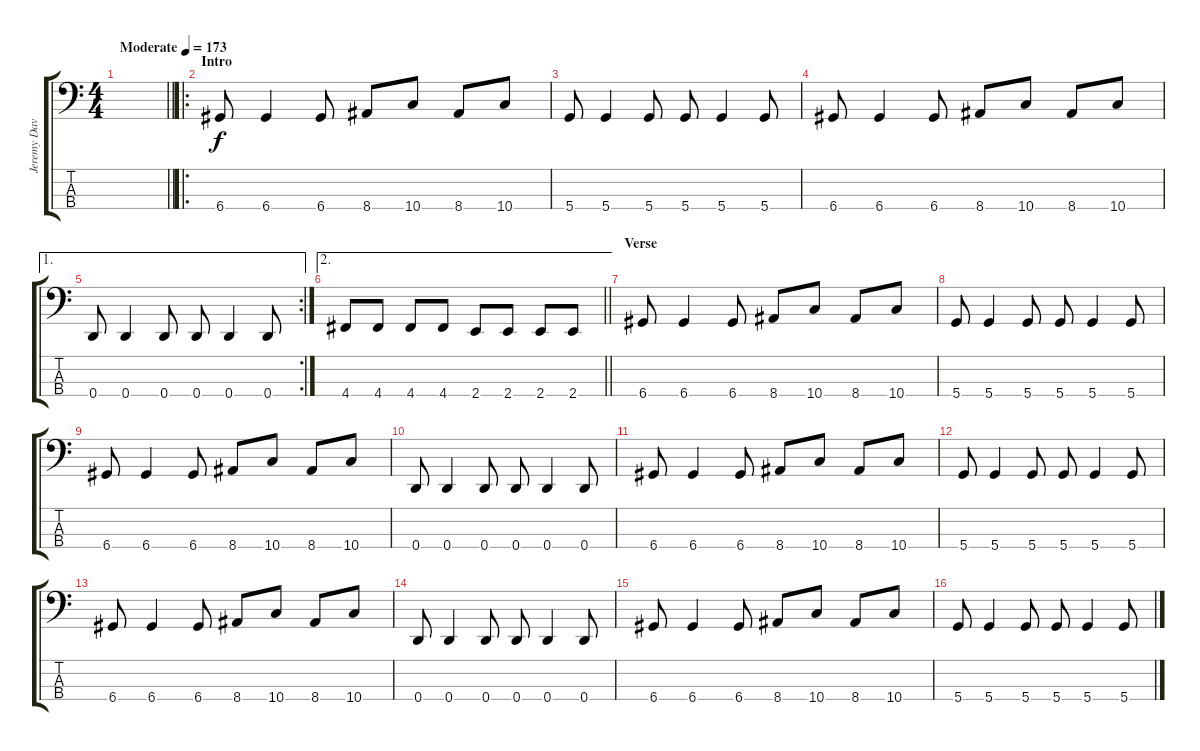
\track ("Jeremy Davis" "Jeremy Dav") {instrument electricbasspick}
\staff {score tabs}
\tuning (G2 D2 A1 D1) {hide}
\ts (4 4)
\tempo (173 "Moderate")
\clef f4
\barLineRight lightlight
\ks c
|
\ro
\section ("" "Intro")
6.4.8 6.4.4 6.4.8 8.4.8 10.4.8 8.4.8 10.4.8 |
5.4.8 5.4.4 5.4.8 5.4.8 5.4.4 5.4.8 |
6.4.8 6.4.4 6.4.8 8.4.8 10.4.8 8.4.8 10.4.8 |
\ae 1
\rc 2
0.4.8 0.4.4 0.4.8 0.4.8 0.4.4 0.4.8 |
\ae 2
\barLineRight lightlight
4.4.8 4.4.8 4.4.8 4.4.8 2.4.8 2.4.8 2.4.8 2.4.8 |
\section ("" "Verse")
6.4.8 6.4.4 6.4.8 8.4.8 10.4.8 8.4.8 10.4.8 |
5.4.8 5.4.4 5.4.8 5.4.8 5.4.4 5.4.8 |
6.4.8 6.4.4 6.4.8 8.4.8 10.4.8 8.4.8 10.4.8 |
0.4.8 0.4.4 0.4.8 0.4.8 0.4.4 0.4.8 |
6.4.8 6.4.4 6.4.8 8.4.8 10.4.8 8.4.8 10.4.8 |
5.4.8 5.4.4 5.4.8 5.4.8 5.4.4 5.4.8 |
6.4.8 6.4.4 6.4.8 8.4.8 10.4.8 8.4.8 10.4.8 |
0.4.8 0.4.4 0.4.8 0.4.8 0.4.4 0.4.8 |
6.4.8 6.4.4 6.4.8 8.4.8 10.4.8 8.4.8 10.4.8 |
5.4.8 5.4.4 5.4.8 5.4.8 5.4.4 5.4.8
